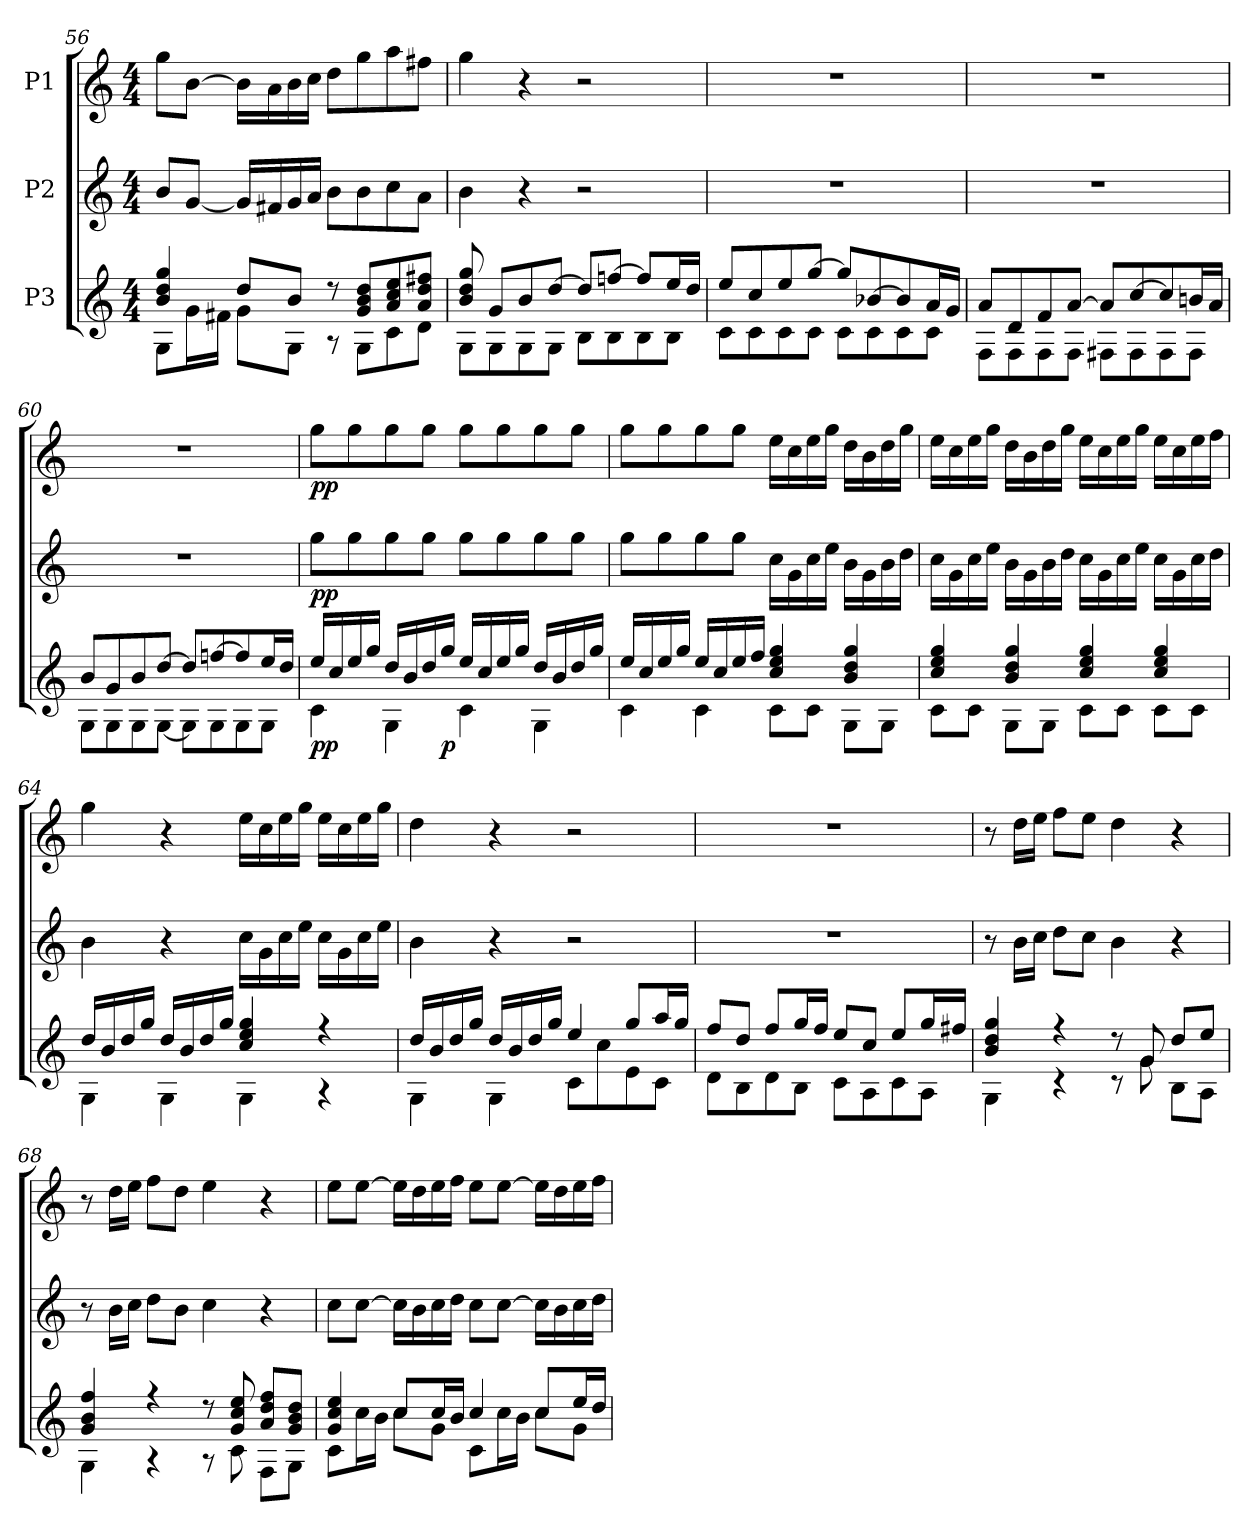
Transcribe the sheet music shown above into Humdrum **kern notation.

**kern	**dynam	**kern	**dynam	**kern	**dynam
*part3	*part3	*part2	*part2	*part1	*part1
*staff3	*staff3	*staff2	*staff2	*staff1	*staff1
*I"P3	*	*I"P2	*	*I"P1	*
*clefG2	*	*clefG2	*	*clefG2	*
*ITrd7c12	*	*	*	*	*
*k[]	*	*k[]	*	*k[]	*
*C:	*	*C:	*	*C:	*
*M4/4	*	*M4/4	*	*M4/4	*
=56	=56	=56	=56	=56	=56
*^	*	*	*	*	*
4Bi/ 4di 4gi	8GGi\L	.	8bi/L	.	8ggi\L	.
.	16Gi\L	.	[8gi/J	.	[8bi\J	.
.	16F#Xi\JJ	.	.	.	.	.
8di/L	8Gi\L	.	16gi/LL]	.	16bi\LL]	.
.	.	.	16f#Xi/	.	16ai\	.
8Bi/J	8GGi\J	.	16gi/	.	16bi\	.
.	.	.	16ai/JJ	.	16cci\JJ	.
8r	8r	.	8bi\L	.	8ddi\L	.
8Gi/ 8Bi 8diL	8GGi\L	.	8bi\	.	8ggi\	.
8Ai/ 8ci 8ei	8Ci\	.	8cci\	.	8aai\	.
8Ai/ 8di 8f#XiJ	8Di\J	.	8ai\J	.	8ff#Xi\J	.
=57	=57	=57	=57	=57	=57	=57
8Bi/ 8di 8gi	8GGi\L	.	4bi\	.	4ggi\	.
8Gi/L	8GGi\	.	.	.	.	.
8Bi/	8GGi\	.	4r	.	4r	.
[8di/J	8GGi\J	.	.	.	.	.
8di/L]	8BBi\L	.	2r	.	2r	.
[8fni/J	8BBi\	.	.	.	.	.
8fi/L]	8BBi\	.	.	.	.	.
16ei/L	8BBi\J	.	.	.	.	.
16di/JJ	.	.	.	.	.	.
!!LO:LB:g=z
=58	=58	=58	=58	=58	=58	=58
8ei/L	8Ci\L	.	1r	.	1r	.
8ci/	8Ci\	.	.	.	.	.
8ei/	8Ci\	.	.	.	.	.
[8gi/J	8Ci\J	.	.	.	.	.
8gi/L]	8Ci\L	.	.	.	.	.
[8B-Xi/	8Ci\	.	.	.	.	.
8B-i/]	8Ci\	.	.	.	.	.
16Ai/L	8Ci\J	.	.	.	.	.
16Gi/JJ	.	.	.	.	.	.
=59	=59	=59	=59	=59	=59	=59
8Ai/L	8FFi\L	.	1r	.	1r	.
8Di/	8FFi\	.	.	.	.	.
8Fi/	8FFi\	.	.	.	.	.
[8Ai/J	8FFi\J	.	.	.	.	.
8Ai/L]	8FF#Xi\L	.	.	.	.	.
[8ci/	8FF#i\	.	.	.	.	.
8ci/]	8FF#i\	.	.	.	.	.
16Bni/L	8FF#i\J	.	.	.	.	.
16Ai/JJ	.	.	.	.	.	.
=60	=60	=60	=60	=60	=60	=60
8Bi/L	8GGi\L	.	1r	.	1r	.
8Gi/	8GGi\	.	.	.	.	.
8Bi/	8GGi\	.	.	.	.	.
[8di/J	[8GGi\J	.	.	.	.	.
8di/L]	8GGi\L]	.	.	.	.	.
[8fni/	8GGi\	.	.	.	.	.
8fi/]	8GGi\	.	.	.	.	.
16ei/L	8GGi\J	.	.	.	.	.
16di/JJ	.	.	.	.	.	.
!!LO:PB:g=z
=61	=61	=61	=61	=61	=61	=61
16ei/LL	4Ci\	pp	8ggi\L	pp	8ggi\L	pp
16ci/	.	.	.	.	.	.
16ei/	.	.	8ggi\	.	8ggi\	.
16gi/JJ	.	.	.	.	.	.
16di/LL	4GGi\	.	8ggi\	.	8ggi\	.
16Bi/	.	.	.	.	.	.
16di/	.	.	8ggi\J	.	8ggi\J	.
16gi/JJ	.	p	.	.	.	.
16ei/LL	4Ci\	.	8ggi\L	.	8ggi\L	.
16ci/	.	.	.	.	.	.
16ei/	.	.	8ggi\	.	8ggi\	.
16gi/JJ	.	.	.	.	.	.
16di/LL	4GGi\	.	8ggi\	.	8ggi\	.
16Bi/	.	.	.	.	.	.
16di/	.	.	8ggi\J	.	8ggi\J	.
16gi/JJ	.	.	.	.	.	.
=62	=62	=62	=62	=62	=62	=62
16ei/LL	4Ci\	.	8ggi\L	.	8ggi\L	.
16ci/	.	.	.	.	.	.
16ei/	.	.	8ggi\	.	8ggi\	.
16gi/JJ	.	.	.	.	.	.
16ei/LL	4Ci\	.	8ggi\	.	8ggi\	.
16ci/	.	.	.	.	.	.
16ei/	.	.	8ggi\J	.	8ggi\J	.
16fi/JJ	.	.	.	.	.	.
4ci/ 4ei 4gi	8Ci\L	.	16cci\LL	.	16eei\LL	.
.	.	.	16gi\	.	16cci\	.
.	8Ci\J	.	16cci\	.	16eei\	.
.	.	.	16eei\JJ	.	16ggi\JJ	.
4Bi/ 4di 4gi	8GGi\L	.	16bi\LL	.	16ddi\LL	.
.	.	.	16gi\	.	16bi\	.
.	8GGi\J	.	16bi\	.	16ddi\	.
.	.	.	16ddi\JJ	.	16ggi\JJ	.
=63	=63	=63	=63	=63	=63	=63
4ci/ 4ei 4gi	8Ci\L	.	16cci\LL	.	16eei\LL	.
.	.	.	16gi\	.	16cci\	.
.	8Ci\J	.	16cci\	.	16eei\	.
.	.	.	16eei\JJ	.	16ggi\JJ	.
4Bi/ 4di 4gi	8GGi\L	.	16bi\LL	.	16ddi\LL	.
.	.	.	16gi\	.	16bi\	.
.	8GGi\J	.	16bi\	.	16ddi\	.
.	.	.	16ddi\JJ	.	16ggi\JJ	.
4ci/ 4ei 4gi	8Ci\L	.	16cci\LL	.	16eei\LL	.
.	.	.	16gi\	.	16cci\	.
.	8Ci\J	.	16cci\	.	16eei\	.
.	.	.	16eei\JJ	.	16ggi\JJ	.
4ci/ 4ei 4gi	8Ci\L	.	16cci\LL	.	16eei\LL	.
.	.	.	16gi\	.	16cci\	.
.	8Ci\J	.	16cci\	.	16eei\	.
.	.	.	16ddi\JJ	.	16ffi\JJ	.
!!LO:LB:g=z
=64	=64	=64	=64	=64	=64	=64
16di/LL	4GGi\	.	4bi\	.	4ggi\	.
16Bi/	.	.	.	.	.	.
16di/	.	.	.	.	.	.
16gi/JJ	.	.	.	.	.	.
16di/LL	4GGi\	.	4r	.	4r	.
16Bi/	.	.	.	.	.	.
16di/	.	.	.	.	.	.
16gi/JJ	.	.	.	.	.	.
4ci/ 4ei 4gi	4GGi\	.	16cci\LL	.	16eei\LL	.
.	.	.	16gi\	.	16cci\	.
.	.	.	16cci\	.	16eei\	.
.	.	.	16eei\JJ	.	16ggi\JJ	.
4r	4r	.	16cci\LL	.	16eei\LL	.
.	.	.	16gi\	.	16cci\	.
.	.	.	16cci\	.	16eei\	.
.	.	.	16eei\JJ	.	16ggi\JJ	.
=65	=65	=65	=65	=65	=65	=65
16di/LL	4GGi\	.	4bi\	.	4ddi\	.
16Bi/	.	.	.	.	.	.
16di/	.	.	.	.	.	.
16gi/JJ	.	.	.	.	.	.
16di/LL	4GGi\	.	4r	.	4r	.
16Bi/	.	.	.	.	.	.
16di/	.	.	.	.	.	.
16gi/JJ	.	.	.	.	.	.
4ei/	8Ci\L	.	2r	.	2r	.
.	8ci\	.	.	.	.	.
8gi/L	8Ei\	.	.	.	.	.
16ai/L	8Ci\J	.	.	.	.	.
16gi/JJ	.	.	.	.	.	.
=66	=66	=66	=66	=66	=66	=66
8fi/L	8Di\L	.	1r	.	1r	.
8di/J	8BBi\	.	.	.	.	.
8fi/L	8Di\	.	.	.	.	.
16gi/L	8BBi\J	.	.	.	.	.
16fi/JJ	.	.	.	.	.	.
8ei/L	8Ci\L	.	.	.	.	.
8ci/J	8AAi\	.	.	.	.	.
8ei/L	8Ci\	.	.	.	.	.
16gi/L	8AAi\J	.	.	.	.	.
16f#Xi/JJ	.	.	.	.	.	.
!!LO:LB:g=z
=67	=67	=67	=67	=67	=67	=67
4Bi/ 4di 4gi	4GGi\	.	8r	.	8r	.
.	.	.	16bi\LL	.	16ddi\LL	.
.	.	.	16cci\JJ	.	16eei\JJ	.
4r	4r	.	8ddi\L	.	8ffi\L	.
.	.	.	8cci\J	.	8eei\J	.
8r	8r	.	4bi\	.	4ddi\	.
8Gi/	8Gi\	.	.	.	.	.
8di/L	8BBi\L	.	4r	.	4r	.
8ei/J	8AAi\J	.	.	.	.	.
=68	=68	=68	=68	=68	=68	=68
4Gi/ 4Bi 4fi	4GGi\	.	8r	.	8r	.
.	.	.	16bi\LL	.	16ddi\LL	.
.	.	.	16cci\JJ	.	16eei\JJ	.
4r	4r	.	8ddi\L	.	8ffi\L	.
.	.	.	8bi\J	.	8ddi\J	.
8r	8r	.	4cci\	.	4eei\	.
8Gi/ 8ci 8ei	8Ci\	.	.	.	.	.
8Ai/ 8di 8fiL	8FFi\L	.	4r	.	4r	.
8Gi/ 8Bi 8diJ	8GGi\J	.	.	.	.	.
=69	=69	=69	=69	=69	=69	=69
4Gi/ 4ci 4ei	8Ci\L	.	8cci\L	.	8eei\L	.
.	16ci\L	.	[8cci\J	.	[8eei\J	.
.	16Bi\JJ	.	.	.	.	.
8ci/L	8ci\L	.	16cci\LL]	.	16eei\LL]	.
.	.	.	16bi\	.	16ddi\	.
16ci/L	8Gi\J	.	16cci\	.	16eei\	.
16Bi/JJ	.	.	16ddi\JJ	.	16ffi\JJ	.
4ci/	8Ci\L	.	8cci\L	.	8eei\L	.
.	16ci\L	.	[8cci\J	.	[8eei\J	.
.	16Bi\JJ	.	.	.	.	.
8ci/L	8ci\L	.	16cci\LL]	.	16eei\LL]	.
.	.	.	16bi\	.	16ddi\	.
16ei/L	8Gi\J	.	16cci\	.	16eei\	.
16di/JJ	.	.	16ddi\JJ	.	16ffi\JJ	.
*v	*v	*	*	*	*	*
=	=	=	=	=	=
*-	*-	*-	*-	*-	*-
